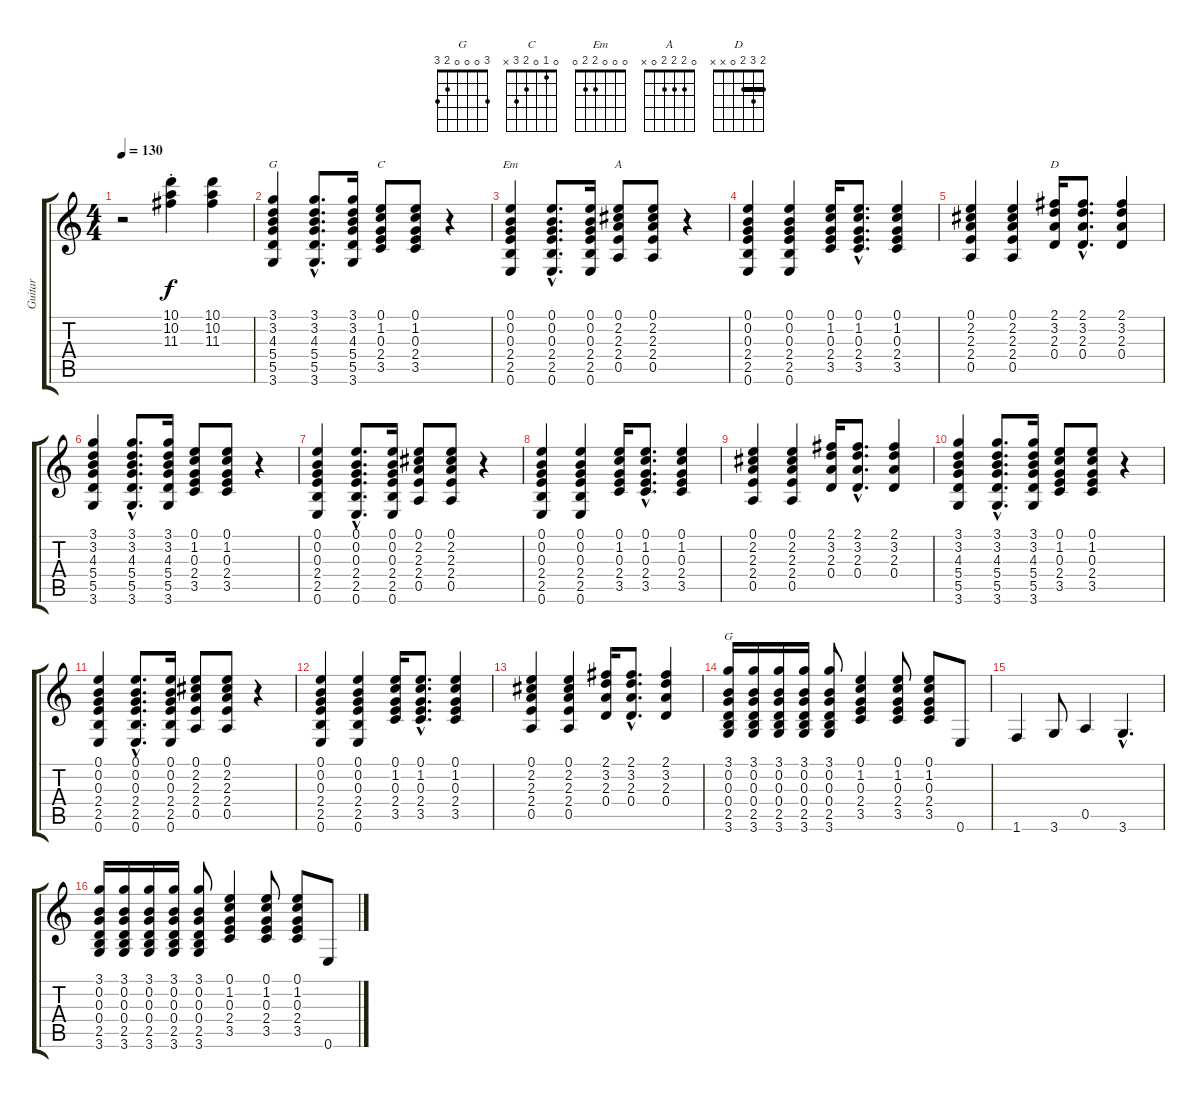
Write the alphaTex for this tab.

\track ("Guitar" "Guitar") {instrument overdrivenguitar}
\staff {score tabs}
\tuning (E4 B3 G3 D3 A2 E2) {hide}
\chord ("G" 3 3 4 5 5 3) {barre 3}
\chord ("C" 0 1 0 2 3 x)
\chord ("Em" 0 0 0 2 2 0)
\chord ("A" 0 2 2 2 0 x)
\chord ("D" 2 3 2 0 x x) {barre 2}
\chord ("G" 3 0 0 0 2 3)
\ts (4 4)
\tempo 130
\clef g2
\ks c
r.2{dy f instrument overdrivenguitar} (10.1{st} 10.2{st} 11.3{st}).4 (10.1 10.2 11.3).4 |
(3.1 3.2 4.3 5.4 5.5 3.6).4{ch "G"} (3.1{hac} 3.2{hac} 4.3{hac} 5.4{hac} 5.5{hac} 3.6{hac}).8{d} (3.1 3.2 4.3 5.4 5.5 3.6).16 (0.1 1.2 0.3 2.4 3.5).8{ch "C"} (0.1 1.2 0.3 2.4 3.5).8 r.4 |
(0.1 0.2 0.3 2.4 2.5 0.6).4{ch "Em"} (0.1{hac} 0.2{hac} 0.3{hac} 2.4{hac} 2.5{hac} 0.6{hac}).8{d} (0.1 0.2 0.3 2.4 2.5 0.6).16 (0.1 2.2 2.3 2.4 0.5).8{ch "A"} (0.1 2.2 2.3 2.4 0.5).8 r.4 |
(0.1 0.2 0.3 2.4 2.5 0.6).4 (0.1 0.2 0.3 2.4 2.5 0.6).4 (0.1 1.2 0.3 2.4 3.5).16 (0.1{hac} 1.2{hac} 0.3{hac} 2.4{hac} 3.5{hac}).8{d} (0.1 1.2 0.3 2.4 3.5).4 |
(0.1 2.2 2.3 2.4 0.5).4 (0.1 2.2 2.3 2.4 0.5).4 (2.1 3.2 2.3 0.4).16{ch "D"} (2.1{hac} 3.2{hac} 2.3{hac} 0.4{hac}).8{d} (2.1 3.2 2.3 0.4).4 |
(3.1 3.2 4.3 5.4 5.5 3.6).4 (3.1{hac} 3.2{hac} 4.3{hac} 5.4{hac} 5.5{hac} 3.6{hac}).8{d} (3.1 3.2 4.3 5.4 5.5 3.6).16 (0.1 1.2 0.3 2.4 3.5).8 (0.1 1.2 0.3 2.4 3.5).8 r.4 |
(0.1 0.2 0.3 2.4 2.5 0.6).4 (0.1{hac} 0.2{hac} 0.3{hac} 2.4{hac} 2.5{hac} 0.6{hac}).8{d} (0.1 0.2 0.3 2.4 2.5 0.6).16 (0.1 2.2 2.3 2.4 0.5).8 (0.1 2.2 2.3 2.4 0.5).8 r.4 |
(0.1 0.2 0.3 2.4 2.5 0.6).4 (0.1 0.2 0.3 2.4 2.5 0.6).4 (0.1 1.2 0.3 2.4 3.5).16 (0.1{hac} 1.2{hac} 0.3{hac} 2.4{hac} 3.5{hac}).8{d} (0.1 1.2 0.3 2.4 3.5).4 |
(0.1 2.2 2.3 2.4 0.5).4 (0.1 2.2 2.3 2.4 0.5).4 (2.1 3.2 2.3 0.4).16 (2.1{hac} 3.2{hac} 2.3{hac} 0.4{hac}).8{d} (2.1 3.2 2.3 0.4).4 |
(3.1 3.2 4.3 5.4 5.5 3.6).4 (3.1{hac} 3.2{hac} 4.3{hac} 5.4{hac} 5.5{hac} 3.6{hac}).8{d} (3.1 3.2 4.3 5.4 5.5 3.6).16 (0.1 1.2 0.3 2.4 3.5).8 (0.1 1.2 0.3 2.4 3.5).8 r.4 |
(0.1 0.2 0.3 2.4 2.5 0.6).4 (0.1{hac} 0.2{hac} 0.3{hac} 2.4{hac} 2.5{hac} 0.6{hac}).8{d} (0.1 0.2 0.3 2.4 2.5 0.6).16 (0.1 2.2 2.3 2.4 0.5).8 (0.1 2.2 2.3 2.4 0.5).8 r.4 |
(0.1 0.2 0.3 2.4 2.5 0.6).4 (0.1 0.2 0.3 2.4 2.5 0.6).4 (0.1 1.2 0.3 2.4 3.5).16 (0.1{hac} 1.2{hac} 0.3{hac} 2.4{hac} 3.5{hac}).8{d} (0.1 1.2 0.3 2.4 3.5).4 |
(0.1 2.2 2.3 2.4 0.5).4 (0.1 2.2 2.3 2.4 0.5).4 (2.1 3.2 2.3 0.4).16 (2.1{hac} 3.2{hac} 2.3{hac} 0.4{hac}).8{d} (2.1 3.2 2.3 0.4).4 |
(3.1 0.2 0.3 0.4 2.5 3.6).16{ch "G"} (3.1 0.2 0.3 0.4 2.5 3.6).16 (3.1 0.2 0.3 0.4 2.5 3.6).16 (3.1 0.2 0.3 0.4 2.5 3.6).16 (3.1 0.2 0.3 0.4 2.5 3.6).8 (0.1 1.2 0.3 2.4 3.5).4 (0.1 1.2 0.3 2.4 3.5).8 (0.1 1.2 0.3 2.4 3.5).8 0.6.8 |
1.6.4 3.6.8 0.5.4 3.6{hac}.4{d} |
(3.1 0.2 0.3 0.4 2.5 3.6).16 (3.1 0.2 0.3 0.4 2.5 3.6).16 (3.1 0.2 0.3 0.4 2.5 3.6).16 (3.1 0.2 0.3 0.4 2.5 3.6).16 (3.1 0.2 0.3 0.4 2.5 3.6).8 (0.1 1.2 0.3 2.4 3.5).4 (0.1 1.2 0.3 2.4 3.5).8 (0.1 1.2 0.3 2.4 3.5).8 0.6.8
